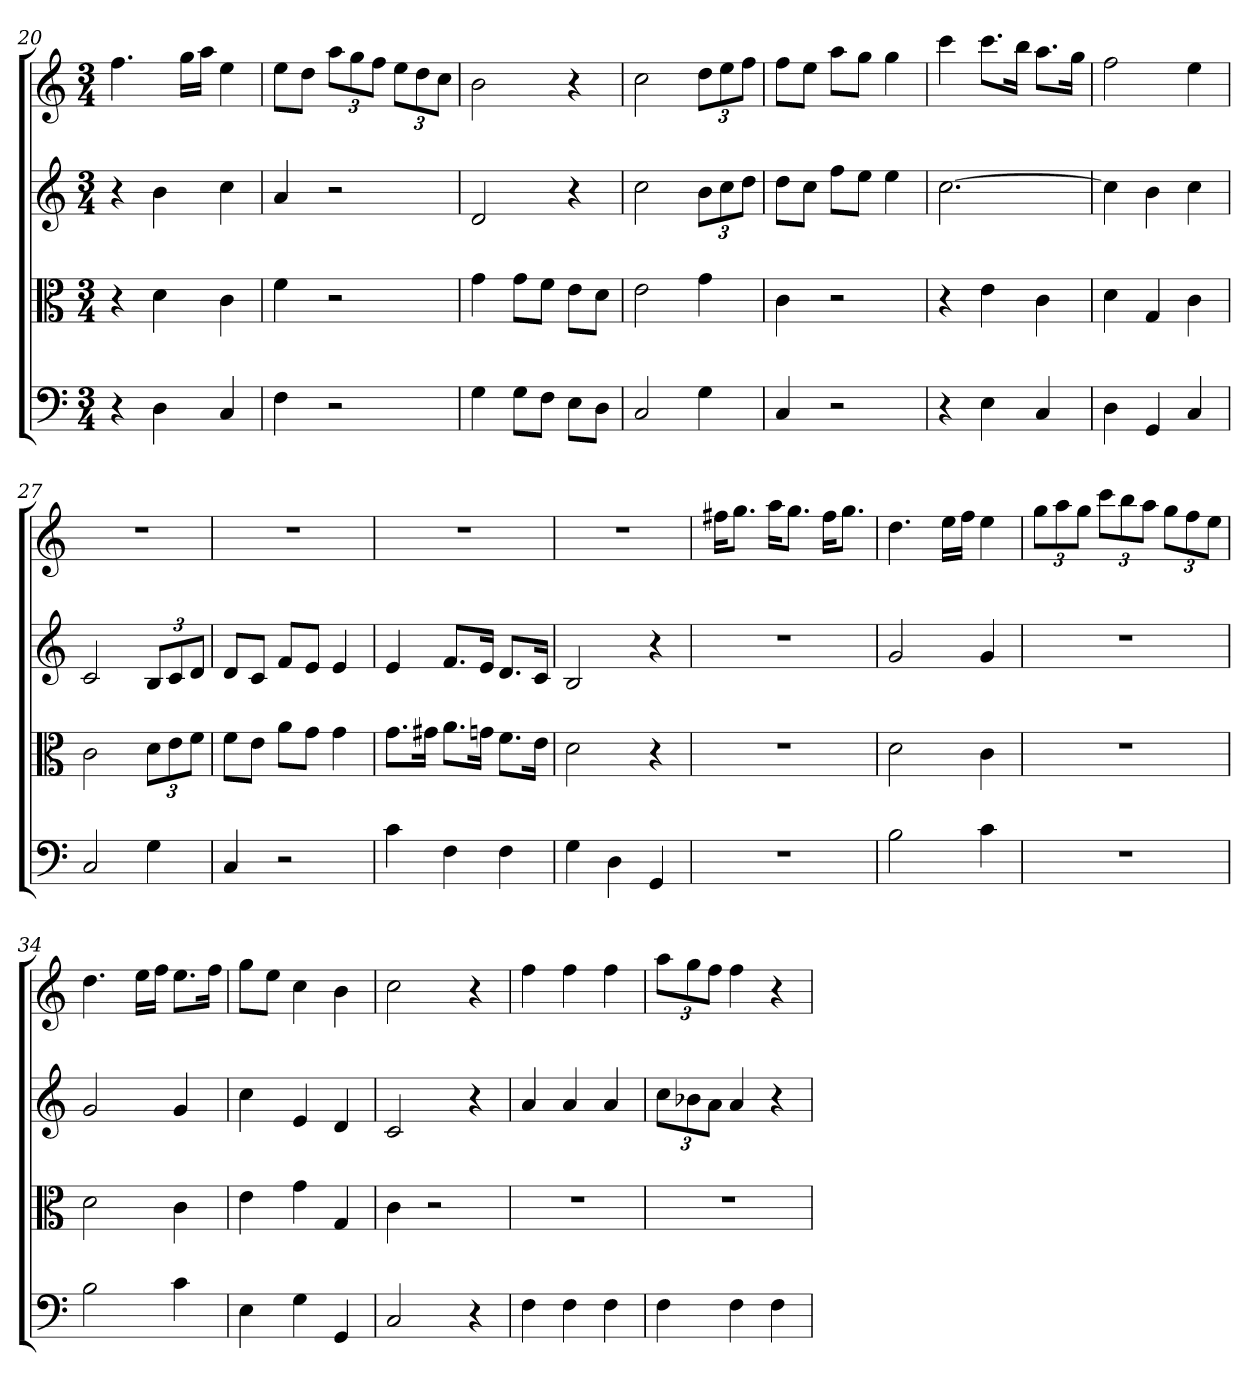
**kern	**kern	**kern	**kern
*part4	*part3	*part2	*part1
*staff4	*staff3	*staff2	*staff1
*clefF4	*clefC3	*clefG2	*clefG2
*k[]	*k[]	*k[]	*k[]
*C:	*C:	*C:	*C:
*M3/4	*M3/4	*M3/4	*M3/4
=20	=20	=20	=20
4r	4r	4r	4.ff
4D	4d	4b	.
.	.	.	16gg\LL
.	.	.	16aa\JJ
4C	4c	4cc	4ee
=21	=21	=21	=21
4F	4f	4a	8ee\L
.	.	.	8dd\J
2r	2r	2r	12aa\L
.	.	.	12gg\
.	.	.	12ff\J
.	.	.	12ee\L
.	.	.	12dd\
.	.	.	12cc\J
=22	=22	=22	=22
4G	4g	2d	2b
8G\L	8g\L	.	.
8F\J	8f\J	.	.
8E\L	8e\L	4r	4r
8D\J	8d\J	.	.
=23	=23	=23	=23
2C	2e	2cc	2cc
4G	4g	12b\L	12dd\L
.	.	12cc\	12ee\
.	.	12dd\J	12ff\J
=24	=24	=24	=24
4C	4c	8dd\L	8ff\L
.	.	8cc\J	8ee\J
2r	2r	8ff\L	8aa\L
.	.	8ee\J	8gg\J
.	.	4ee	4gg
=25	=25	=25	=25
4r	4r	[2.cc	4ccc
4E	4e	.	8.ccc\L
.	.	.	16bb\Jk
4C	4c	.	8.aa\L
.	.	.	16gg\Jk
=26	=26	=26	=26
4D	4d	4cc]	2ff
4GG	4G	4b	.
4C	4c	4cc	4ee
=27	=27	=27	=27
2C	2c	2c	2.r
4G	12d\L	12B/L	.
.	12e\	12c/	.
.	12f\J	12d/J	.
=28	=28	=28	=28
4C	8f\L	8d/L	2.r
.	8e\J	8c/J	.
2r	8a\L	8f/L	.
.	8g\J	8e/J	.
.	4g	4e	.
=29	=29	=29	=29
4c	8.g\L	4e	2.r
.	16g#X\Jk	.	.
4F	8.a\L	8.f/L	.
.	16gn\Jk	16e/Jk	.
4F	8.f\L	8.d/L	.
.	16e\Jk	16c/Jk	.
=30	=30	=30	=30
4G	2d	2B	2.r
4D	.	.	.
4GG	4r	4r	.
=31	=31	=31	=31
2.r	2.r	2.r	16ff#X\KL
.	.	.	8.gg\J
.	.	.	16aa\KL
.	.	.	8.gg\J
.	.	.	16ff#\KL
.	.	.	8.gg\J
=32	=32	=32	=32
2B	2d	2g	4.dd
.	.	.	16ee\LL
.	.	.	16ff\JJ
4c	4c	4g	4ee
=33	=33	=33	=33
2.r	2.r	2.r	12gg\L
.	.	.	12aa\
.	.	.	12gg\J
.	.	.	12ccc\L
.	.	.	12bb\
.	.	.	12aa\J
.	.	.	12gg\L
.	.	.	12ff\
.	.	.	12ee\J
=34	=34	=34	=34
2B	2d	2g	4.dd
.	.	.	16ee\LL
.	.	.	16ff\JJ
4c	4c	4g	8.ee\L
.	.	.	16ff\Jk
=35	=35	=35	=35
4E	4e	4cc	8gg\L
.	.	.	8ee\J
4G	4g	4e	4cc
4GG	4G	4d	4b
=36	=36	=36	=36
2C	4c	2c	2cc
.	2r	.	.
4r	.	4r	4r
=37	=37	=37	=37
4F	2.r	4a	4ff
4F	.	4a	4ff
4F	.	4a	4ff
=38	=38	=38	=38
4F	2.r	12cc\L	12aa\L
.	.	12b-X\	12gg\
.	.	12a\J	12ff\J
4F	.	4a	4ff
4F	.	4r	4r
=	=	=	=
*-	*-	*-	*-
